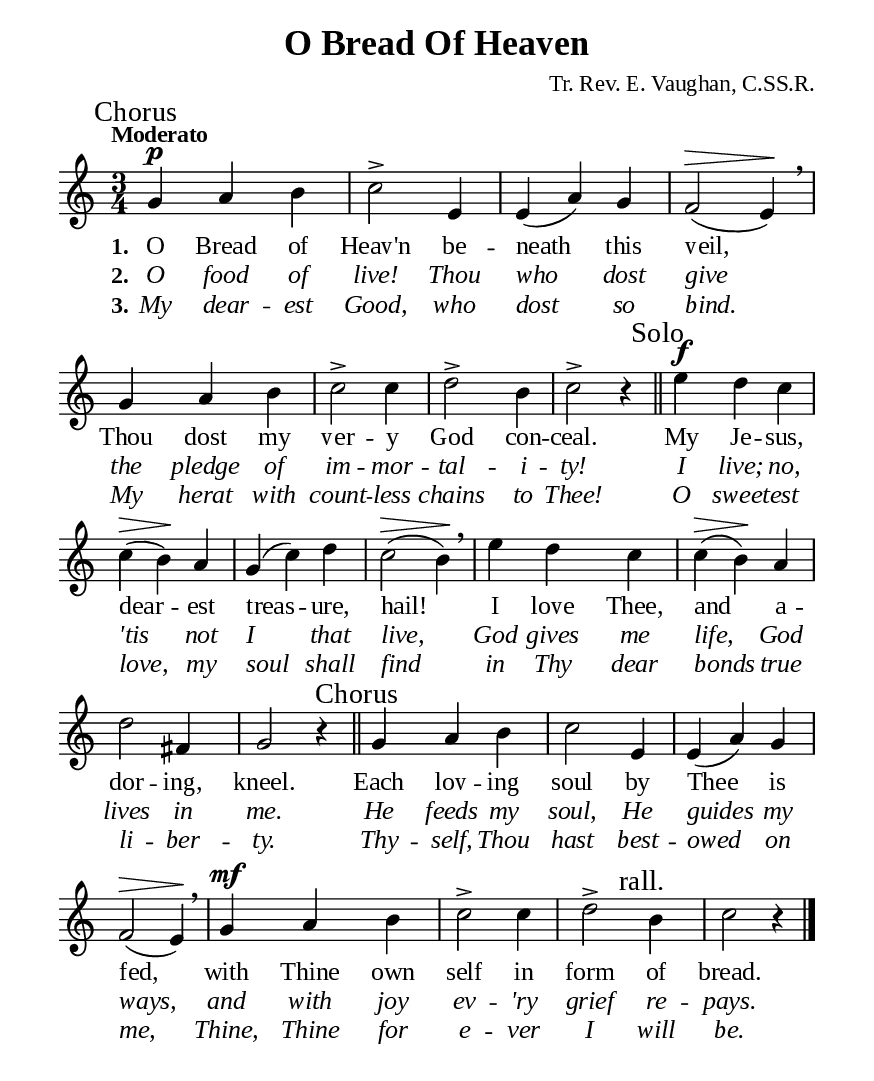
%%%%%%%%%%%%%%%%%%%%%%%%%%%%%
% CONTENTS OF THIS DOCUMENT
% 1. Common settings
% 2. Soprano verse music
% 3. Basso verse music
% 4. Verse lyrics
% 5. Layout
%%%%%%%%%%%%%%%%%%%%%%%%%%%%%

%%%%%%%%%%%%%%%%%%%%%%%%%%%%%
% 1. Common settings
%%%%%%%%%%%%%%%%%%%%%%%%%%%%%
\version "2.18.2"

\header {
  title = "O Bread Of Heaven"
  composer = "Tr. Rev. E. Vaughan, C.SS.R."
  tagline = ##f
}

global= {
  \key c \major
  \time 3/4
  \tempo "Moderato"
  \dynamicUp
  \override Score.BarNumber.break-visibility = ##(#f #f #f)
  \override Lyrics.LyricSpace.minimum-distance = #3.0
}

\paper {
  #(set-paper-size "a5")
  top-margin = 3.2\mm
  bottom-marign = 10\mm
  left-margin = 10\mm
  right-margin = 10\mm
  indent = #0
  #(define fonts
	 (make-pango-font-tree "Liberation Serif"
	 		       "Liberation Serif"
			       "Liberation Serif"
			       (/ 20 20)))
}

printItalic = \with {
  \override LyricText.font-shape = #'italic
}

%%%%%%%%%%%%%%%%%%%%%%%%%%%%%
% 2. Soprano verse music
%%%%%%%%%%%%%%%%%%%%%%%%%%%%%
musicVerseSoprano = \relative c' {
  \mark "Chorus"
  %{ 01 %} g'4 \p a b |
  %{ 02 %} c2-> e,4 |
  %{ 03 %} e (a) g |
  %{ 04 %} f2 \> (e4) \! \breathe |
  %{ 05 %} g a b |
  %{ 06 %} c2-> c4 |
  %{ 07 %} d2-> b4 |
  %{ 08 %} c2-> r4 \bar "||"
  %{ 09 %} \mark "Solo"
                  e \f d c |
  %{ 10 %} c \> (b) \! a |
  %{ 11 %} g (c) d |
  %{ 12 %} c2 \> (b4) \! \breathe |
  %{ 13 %} e d c |
  %{ 14 %} c \> (b) \! a |
  %{ 15 %} d2 fis,4 |
  %{ 16 %} g2 r4 \bar "||"
  %{ 17 %} \mark "Chorus"
                  g a b |
  %{ 18 %} c2 e,4 |
  %{ 19 %} e (a) g |
  %{ 20 %} f2 \> (e4) \! \breathe |
  %{ 21 %} g \mf a b |
  %{ 22 %} c2-> c4 |
  %{ 23 %} d2-> \mark "rall." b4 |
  %{ 24 %} c2 r4 \bar "|."
}

%%%%%%%%%%%%%%%%%%%%%%%%%%%%%
% 3. Verse lyrics
%%%%%%%%%%%%%%%%%%%%%%%%%%%%%
verseOne = \lyricmode {
  \set stanza = #"1."
  O Bread of Heav'n be -- neath this veil, Thou dost my ver -- y God con -- ceal.
  My Je -- sus, dear -- est treas -- ure, hail! I love Thee, and a -- dor -- ing, kneel.
  Each lov -- ing soul by Thee is fed, with Thine own self in form of bread.
}

verseTwo = \lyricmode {
  \set stanza = #"2."
  O food of live! Thou who dost give the pledge of im -- mor -- tal -- i -- ty!
  I live; no, 'tis not I that live, God gives me life, God lives in me.
  He feeds my soul, He guides my ways, and with joy ev -- 'ry grief re -- pays.
}

verseThree = \lyricmode {
  \set stanza = #"3."
  My dear -- est Good, who dost so bind. My herat with count -- less chains to Thee!
  O sweet -- est love, my soul shall find in Thy dear bonds true li -- ber -- ty.
  Thy -- self, Thou hast best -- owed on me, Thine, Thine for e -- ver I will be.
}

%%%%%%%%%%%%%%%%%%%%%%%%%%%%%
% 4. Layout
%%%%%%%%%%%%%%%%%%%%%%%%%%%%%
\score {
    \new ChoirStaff <<
      \new Staff <<
        \clef "treble"
        \new Voice = "sopranos" { \global   \musicVerseSoprano }
      >>
      \new Lyrics \lyricsto sopranos \verseOne
      \new Lyrics \printItalic \lyricsto sopranos \verseTwo
      \new Lyrics \printItalic \lyricsto sopranos \verseThree
    >>
}
